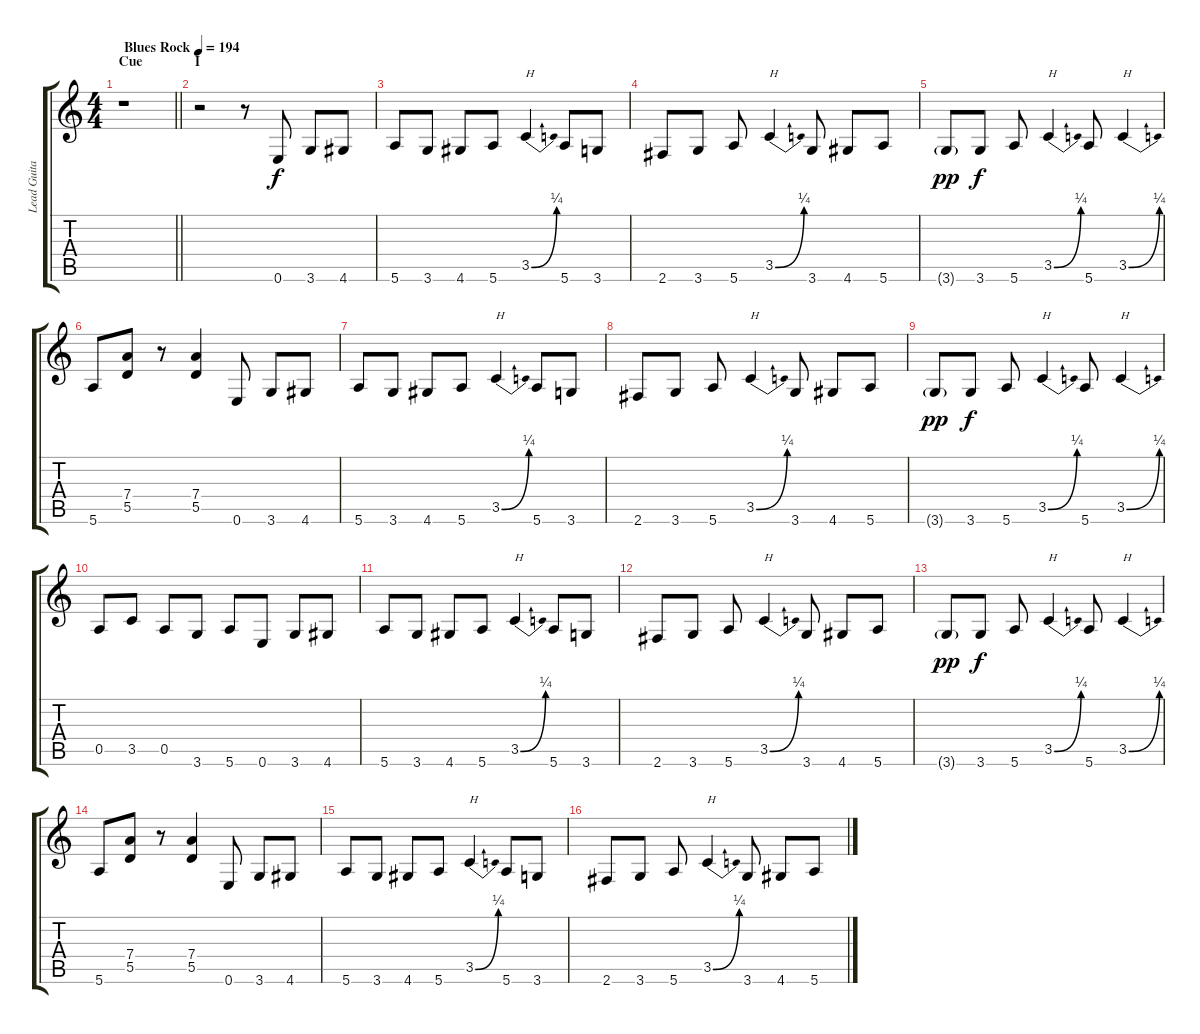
\track ("Lead Guitar 1" "Lead Guita") {instrument overdrivenguitar}
\staff {score tabs}
\tuning (E4 B3 G3 D3 A2 E2) {hide}
\ts (4 4)
\section ("" "Cue")
\tempo (194 "Blues Rock")
\clef g2
\barLineRight lightlight
\ks c
r.1{dy f instrument overdrivenguitar} |
\section ("" "I")
r.2 r.8 0.6.8 3.6.8 4.6.8 |
5.6.8 3.6.8 4.6.8 5.6.8 3.5{be (bend 0 0 60 1)}.4{txt "H"} 5.6.8 3.6.8 |
2.6.8 3.6.8 5.6.8 3.5{be (bend 0 0 60 1)}.4{txt "H"} 3.6.8 4.6.8 5.6.8 |
3.6{g}.8{dy pp} 3.6.8{dy f} 5.6.8 3.5{be (bend 0 0 60 1)}.4{txt "H"} 5.6.8 3.5{be (bend 0 0 60 1)}.4{txt "H"} |
5.6.8 (7.4 5.5).8 r.8 (7.4 5.5).4 0.6.8 3.6.8 4.6.8 |
5.6.8 3.6.8 4.6.8 5.6.8 3.5{be (bend 0 0 60 1)}.4{txt "H"} 5.6.8 3.6.8 |
2.6.8 3.6.8 5.6.8 3.5{be (bend 0 0 60 1)}.4{txt "H"} 3.6.8 4.6.8 5.6.8 |
3.6{g}.8{dy pp} 3.6.8{dy f} 5.6.8 3.5{be (bend 0 0 60 1)}.4{txt "H"} 5.6.8 3.5{be (bend 0 0 60 1)}.4{txt "H"} |
0.5.8 3.5.8 0.5.8 3.6.8 5.6.8 0.6.8 3.6.8 4.6.8 |
5.6.8 3.6.8 4.6.8 5.6.8 3.5{be (bend 0 0 60 1)}.4{txt "H"} 5.6.8 3.6.8 |
2.6.8 3.6.8 5.6.8 3.5{be (bend 0 0 60 1)}.4{txt "H"} 3.6.8 4.6.8 5.6.8 |
3.6{g}.8{dy pp} 3.6.8{dy f} 5.6.8 3.5{be (bend 0 0 60 1)}.4{txt "H"} 5.6.8 3.5{be (bend 0 0 60 1)}.4{txt "H"} |
5.6.8 (7.4 5.5).8 r.8 (7.4 5.5).4 0.6.8 3.6.8 4.6.8 |
5.6.8 3.6.8 4.6.8 5.6.8 3.5{be (bend 0 0 60 1)}.4{txt "H"} 5.6.8 3.6.8 |
2.6.8 3.6.8 5.6.8 3.5{be (bend 0 0 60 1)}.4{txt "H"} 3.6.8 4.6.8 5.6.8
